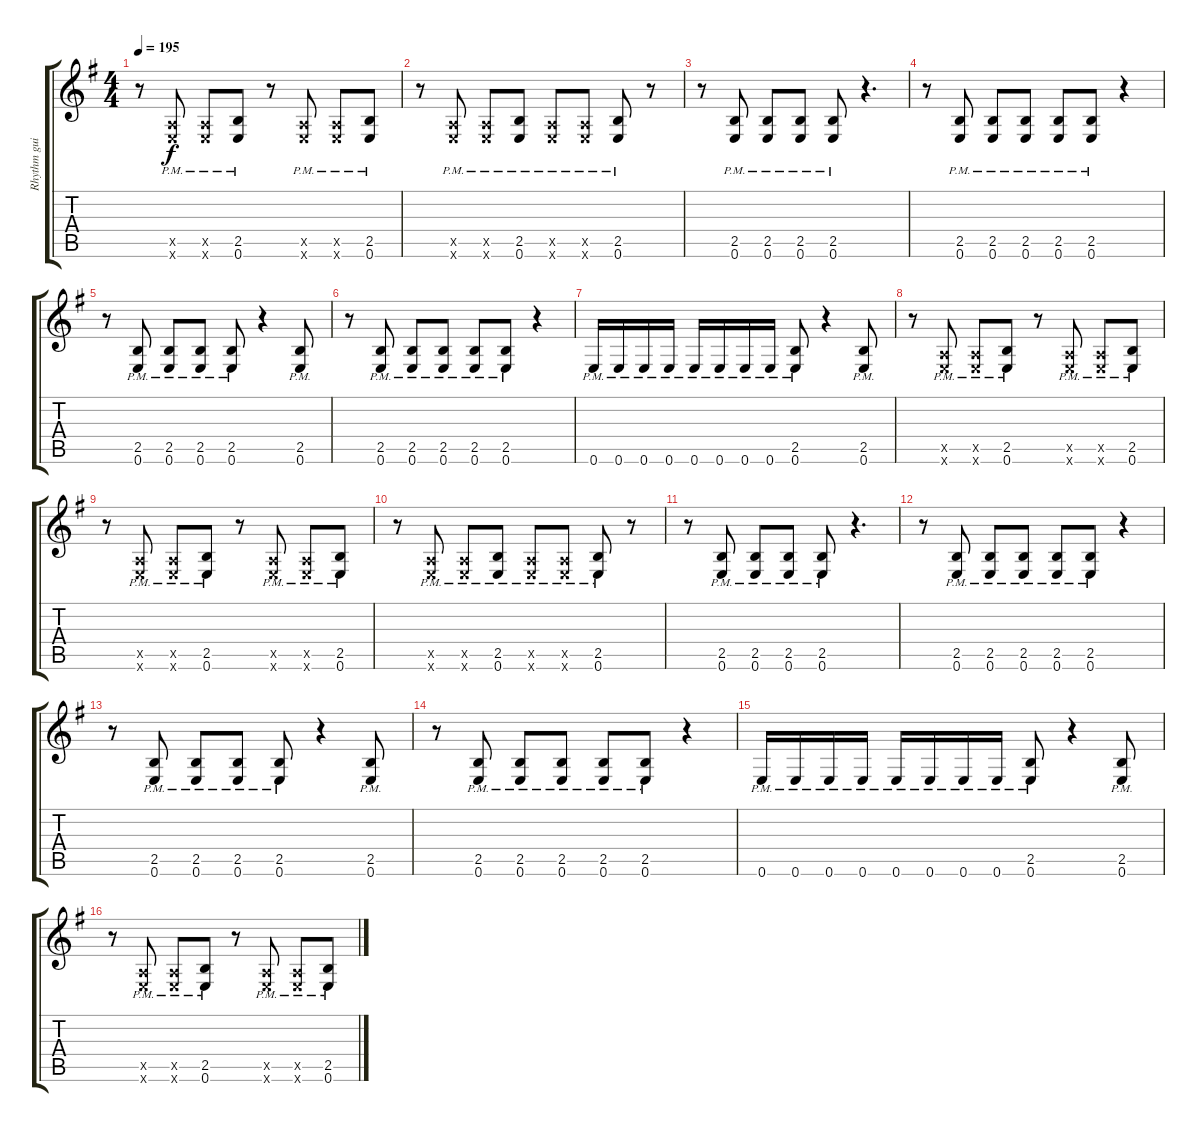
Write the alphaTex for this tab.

\track ("Rhythm guitar 2" "Rhythm gui") {instrument distortionguitar}
\staff {score tabs}
\tuning (E4 B3 G3 D3 A2 E2) {hide}
\ts (4 4)
\tempo 195
\clef g2
\ks eminor
r.8{dy f} (0.5{x} 0.6{pm x}).8 (0.5{x} 0.6{pm x}).8 (2.5{pm} 0.6{pm}).8 r.8 (0.5{x} 0.6{pm x}).8 (0.5{x} 0.6{pm x}).8 (2.5{pm} 0.6{pm}).8 |
r.8 (0.5{x} 0.6{pm x}).8 (0.5{x} 0.6{pm x}).8 (2.5{pm} 0.6{pm}).8 (0.5{x} 0.6{pm x}).8 (0.5{x} 0.6{pm x}).8 (2.5{pm} 0.6{pm}).8 r.8 |
r.8 (2.5{pm} 0.6{pm}).8 (2.5{pm} 0.6{pm}).8 (2.5{pm} 0.6{pm}).8 (2.5{pm} 0.6{pm}).8 r.4{d} |
r.8 (2.5{pm} 0.6{pm}).8 (2.5{pm} 0.6{pm}).8 (2.5{pm} 0.6{pm}).8 (2.5{pm} 0.6{pm}).8 (2.5{pm} 0.6{pm}).8 r.4 |
r.8 (2.5{pm} 0.6{pm}).8 (2.5{pm} 0.6{pm}).8 (2.5{pm} 0.6{pm}).8 (2.5{pm} 0.6{pm}).8 r.4 (2.5{pm} 0.6{pm}).8 |
r.8 (2.5{pm} 0.6{pm}).8 (2.5{pm} 0.6{pm}).8 (2.5{pm} 0.6{pm}).8 (2.5{pm} 0.6{pm}).8 (2.5{pm} 0.6{pm}).8 r.4 |
0.6{pm}.16 0.6{pm}.16 0.6{pm}.16 0.6{pm}.16 0.6{pm}.16 0.6{pm}.16 0.6{pm}.16 0.6{pm}.16 (2.5{pm} 0.6{pm}).8 r.4 (2.5{pm} 0.6{pm}).8 |
r.8 (0.5{x} 0.6{pm x}).8 (0.5{x} 0.6{pm x}).8 (2.5{pm} 0.6{pm}).8 r.8 (0.5{x} 0.6{pm x}).8 (0.5{x} 0.6{pm x}).8 (2.5{pm} 0.6{pm}).8 |
r.8 (0.5{x} 0.6{pm x}).8 (0.5{x} 0.6{pm x}).8 (2.5{pm} 0.6{pm}).8 r.8 (0.5{x} 0.6{pm x}).8 (0.5{x} 0.6{pm x}).8 (2.5{pm} 0.6{pm}).8 |
r.8 (0.5{x} 0.6{pm x}).8 (0.5{x} 0.6{pm x}).8 (2.5{pm} 0.6{pm}).8 (0.5{x} 0.6{pm x}).8 (0.5{x} 0.6{pm x}).8 (2.5{pm} 0.6{pm}).8 r.8 |
r.8 (2.5{pm} 0.6{pm}).8 (2.5{pm} 0.6{pm}).8 (2.5{pm} 0.6{pm}).8 (2.5{pm} 0.6{pm}).8 r.4{d} |
r.8 (2.5{pm} 0.6{pm}).8 (2.5{pm} 0.6{pm}).8 (2.5{pm} 0.6{pm}).8 (2.5{pm} 0.6{pm}).8 (2.5{pm} 0.6{pm}).8 r.4 |
r.8 (2.5{pm} 0.6{pm}).8 (2.5{pm} 0.6{pm}).8 (2.5{pm} 0.6{pm}).8 (2.5{pm} 0.6{pm}).8 r.4 (2.5{pm} 0.6{pm}).8 |
r.8 (2.5{pm} 0.6{pm}).8 (2.5{pm} 0.6{pm}).8 (2.5{pm} 0.6{pm}).8 (2.5{pm} 0.6{pm}).8 (2.5{pm} 0.6{pm}).8 r.4 |
0.6{pm}.16 0.6{pm}.16 0.6{pm}.16 0.6{pm}.16 0.6{pm}.16 0.6{pm}.16 0.6{pm}.16 0.6{pm}.16 (2.5{pm} 0.6{pm}).8 r.4 (2.5{pm} 0.6{pm}).8 |
r.8 (0.5{x} 0.6{pm x}).8 (0.5{x} 0.6{pm x}).8 (2.5{pm} 0.6{pm}).8 r.8 (0.5{x} 0.6{pm x}).8 (0.5{x} 0.6{pm x}).8 (2.5{pm} 0.6{pm}).8
